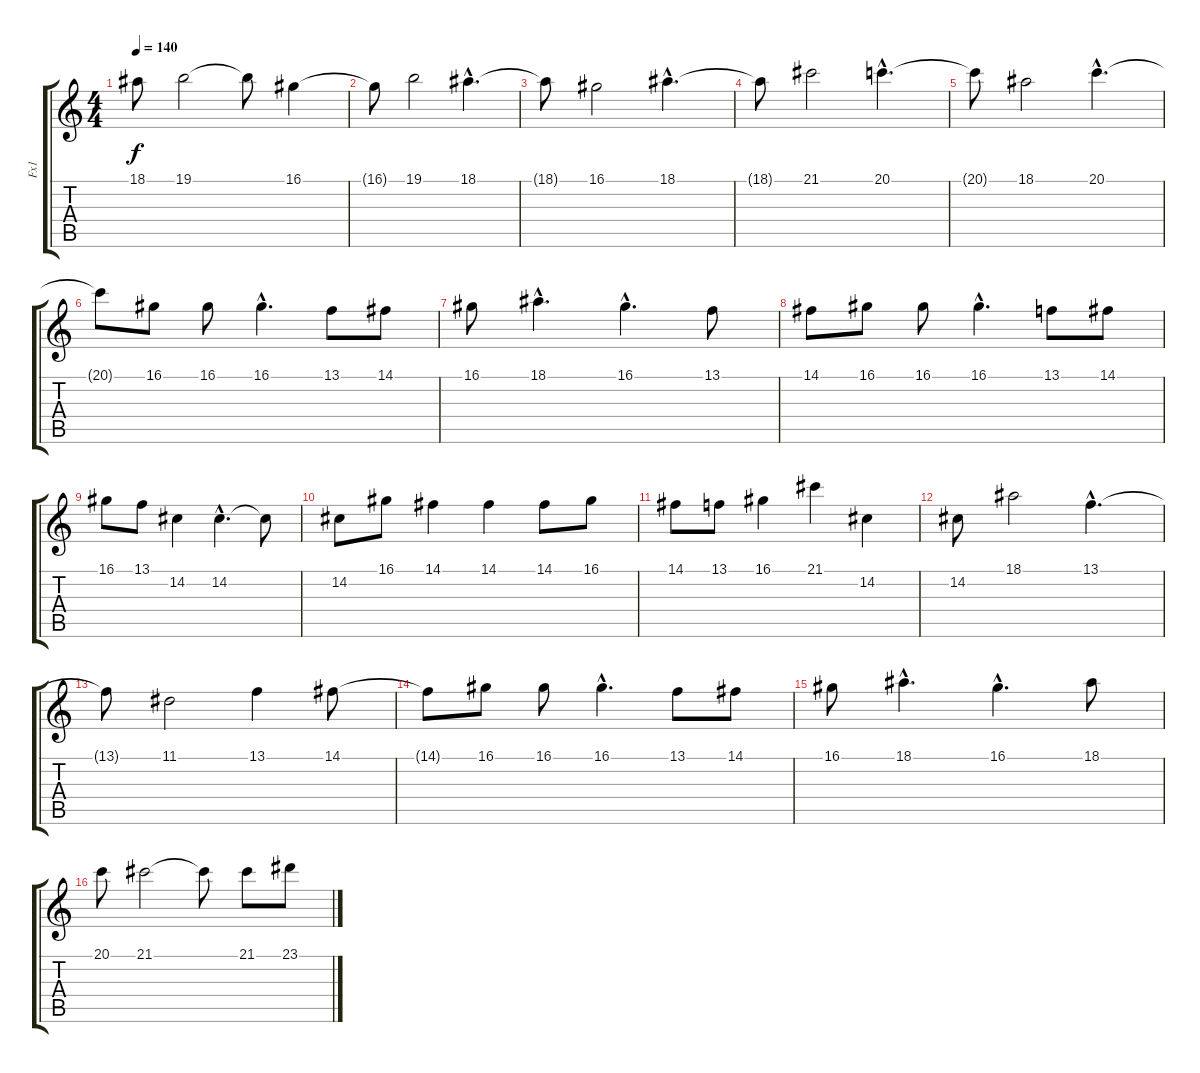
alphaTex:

\track ("Fx1" "Fx1") {instrument synthstrings2}
\staff {score tabs}
\tuning (E4 B3 G3 D3 A2 E2) {hide}
\ts (4 4)
\tempo 140
\clef g2
\ks c
18.1.8{dy f} 19.1.2 19.1{t}.8 16.1.4 |
16.1{t}.8 19.1.2 18.1{hac}.4{d} |
18.1{t}.8 16.1.2 18.1{hac}.4{d} |
18.1{t}.8 21.1.2 20.1{hac}.4{d} |
20.1{t}.8 18.1.2 20.1{hac}.4{d} |
20.1{t}.8 16.1.8 16.1.8 16.1{hac}.4{d} 13.1.8 14.1.8 |
16.1.8 18.1{hac}.4{d} 16.1{hac}.4{d} 13.1.8 |
14.1.8 16.1.8 16.1.8 16.1{hac}.4{d} 13.1.8 14.1.8 |
16.1.8 13.1.8 14.2.4 14.2{hac}.4{d} 14.2{t}.8 |
14.2.8 16.1.8 14.1.4 14.1.4 14.1.8 16.1.8 |
14.1.8 13.1.8 16.1.4 21.1.4 14.2.4 |
14.2.8 18.1.2 13.1{hac}.4{d} |
13.1{t}.8 11.1.2 13.1.4 14.1.8 |
14.1{t}.8 16.1.8 16.1.8 16.1{hac}.4{d} 13.1.8 14.1.8 |
16.1.8 18.1{hac}.4{d} 16.1{hac}.4{d} 18.1.8 |
20.1.8 21.1.2 21.1{t}.8 21.1.8 23.1.8
